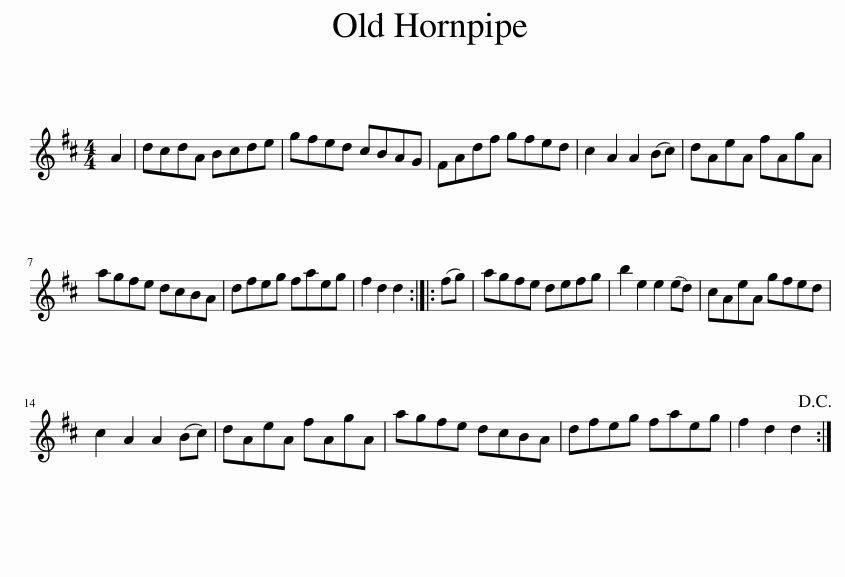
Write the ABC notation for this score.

X:1
L:1/8
M:4/4
I:linebreak $
K:D
V:1 treble
V:1
 A2 | dcdA Bcde | gfed cBAG | FAdf gfed | c2 A2 A2 (Bc) | %5
 dAeA fAgA |$ agfe dcBA | dfeg faeg | f2 d2 d2 :: (fg) | %10
 agfe defg | b2 e2 e2 (ed) | cAeA gfed |$ c2 A2 A2 (Bc) | dAeA fAgA | %15
 agfe dcBA | dfeg faeg | f2 d2 d2!D.C.! :| %18
